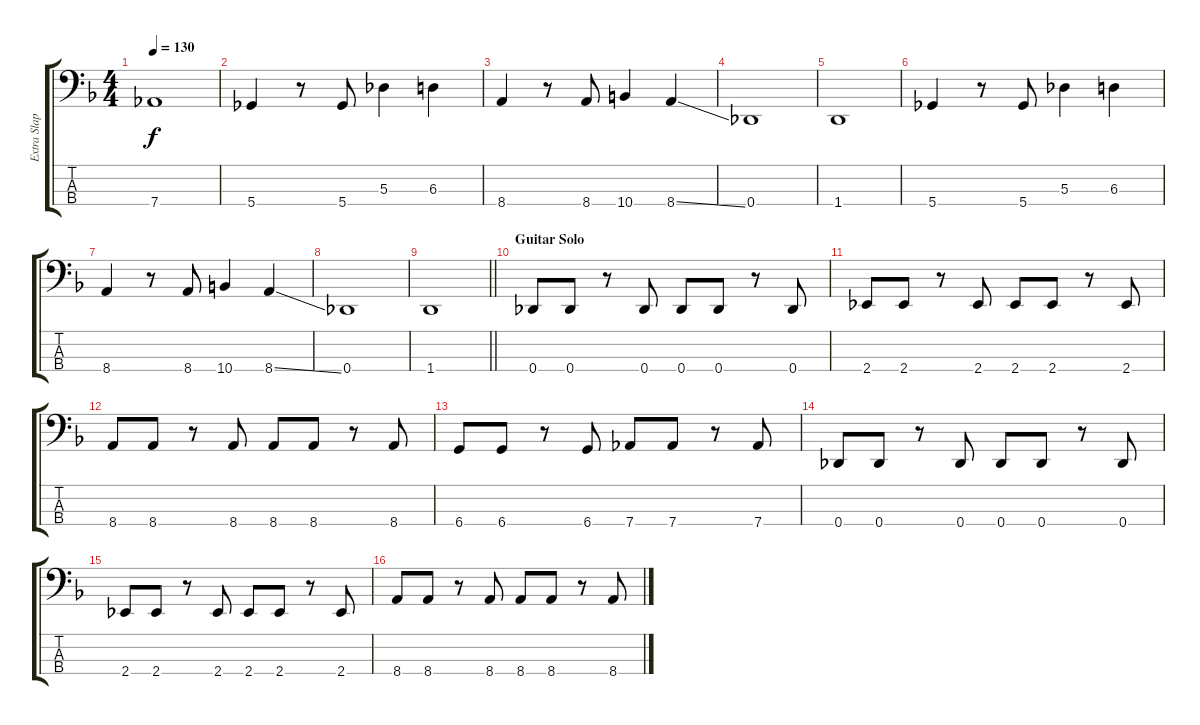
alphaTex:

\track ("Extra SlapBass" "Extra Slap") {instrument slapbass2}
\staff {score tabs}
\tuning (Gb2 Db2 Ab1 Db1) {hide}
\ts (4 4)
\tempo 130
\clef f4
\ks f
7.4.1{dy f} |
5.4.4 r.8 5.4.8 5.3.4 6.3.4 |
8.4.4 r.8 8.4.8 10.4.4 8.4{ss}.4 |
0.4.1 |
1.4.1 |
5.4.4 r.8 5.4.8 5.3.4 6.3.4 |
8.4.4 r.8 8.4.8 10.4.4 8.4{ss}.4 |
0.4.1 |
\barLineRight lightlight
1.4.1 |
\section ("" "Guitar Solo")
0.4.8 0.4.8 r.8 0.4.8 0.4.8 0.4.8 r.8 0.4.8 |
2.4.8 2.4.8 r.8 2.4.8 2.4.8 2.4.8 r.8 2.4.8 |
8.4.8 8.4.8 r.8 8.4.8 8.4.8 8.4.8 r.8 8.4.8 |
6.4.8 6.4.8 r.8 6.4.8 7.4.8 7.4.8 r.8 7.4.8 |
0.4.8 0.4.8 r.8 0.4.8 0.4.8 0.4.8 r.8 0.4.8 |
2.4.8 2.4.8 r.8 2.4.8 2.4.8 2.4.8 r.8 2.4.8 |
8.4.8 8.4.8 r.8 8.4.8 8.4.8 8.4.8 r.8 8.4.8
